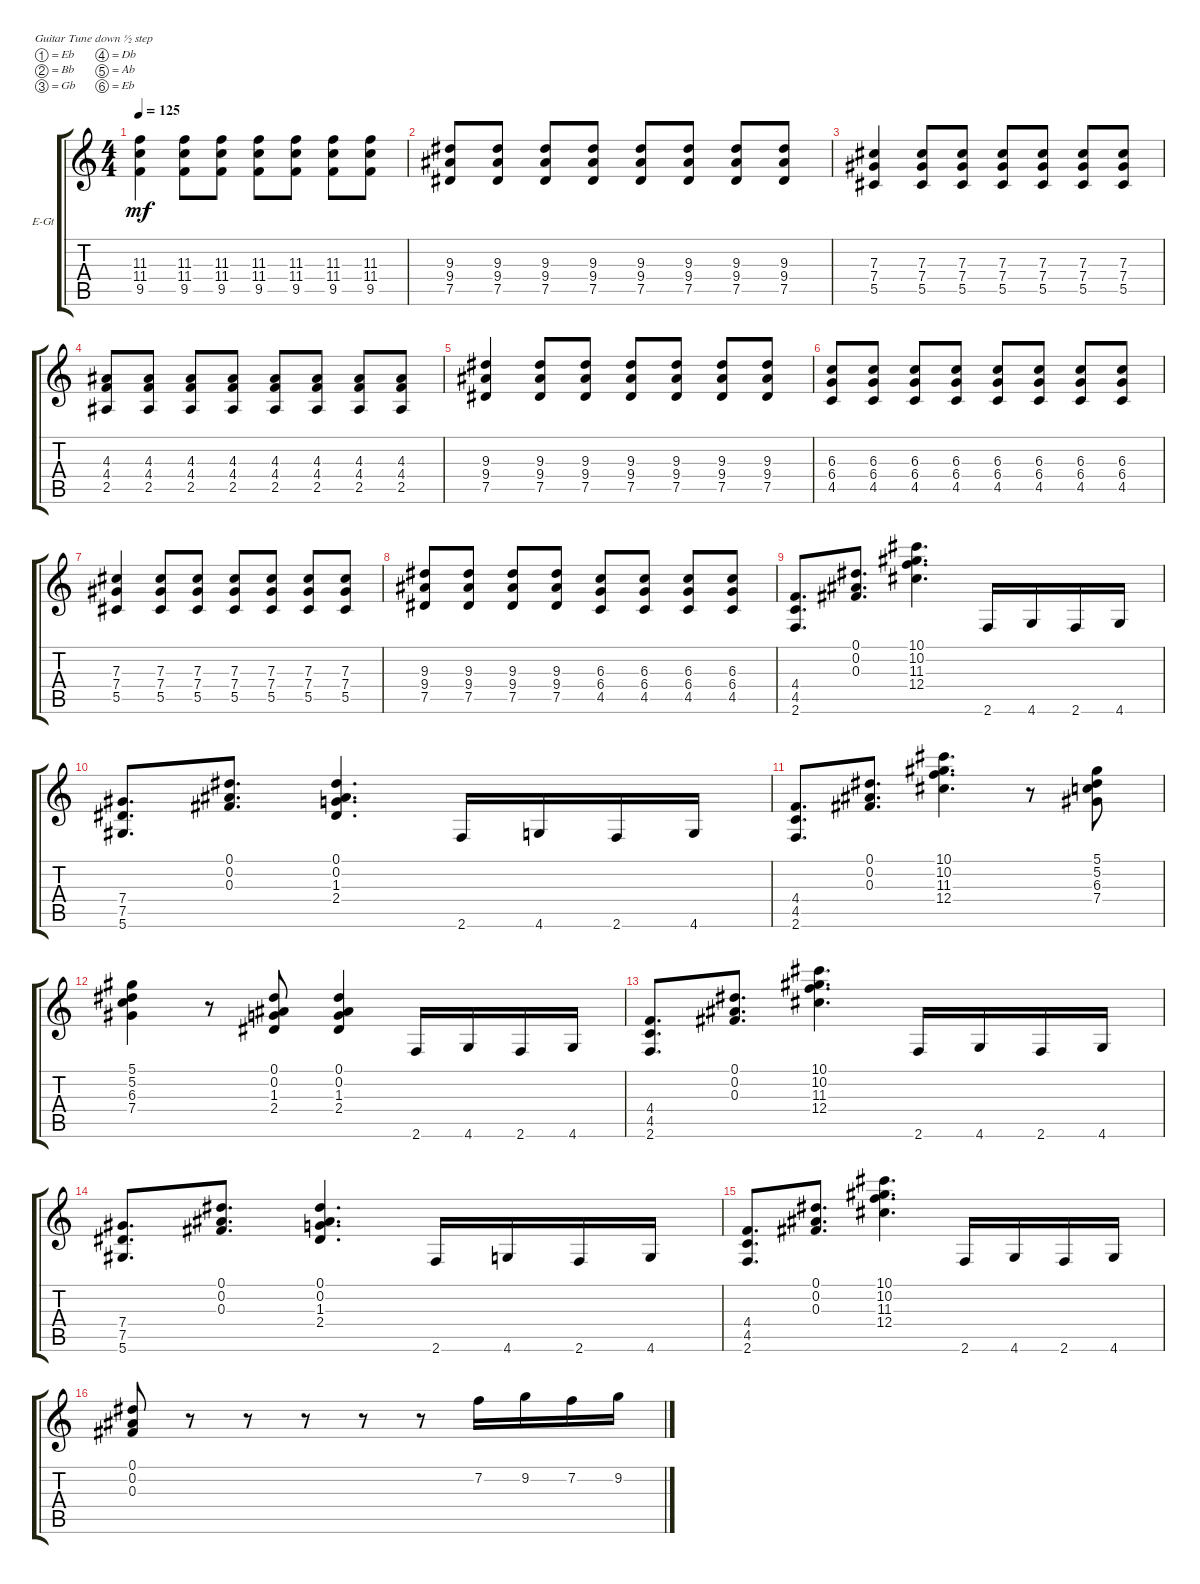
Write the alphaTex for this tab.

\defaultSystemsLayout 4
\bracketExtendMode groupsimilarinstruments
\firstSystemTrackNameOrientation horizontal
\otherSystemsTrackNameOrientation horizontal
\track ("Electric Guitar" "E-Gt") {instrument distortionguitar}
\staff {score tabs}
\tuning (Eb4 Bb3 Gb3 Db3 Ab2 Eb2)
\ts (4 4)
\tempo 125
\clef g2
\ks c
(9.5 11.4 11.3).4{dy mf} (9.5 11.4 11.3).8 (9.5 11.4 11.3).8 (9.5 11.4 11.3).8 (9.5 11.4 11.3).8 (9.5 11.4 11.3).8 (9.5 11.4 11.3).8 |
(7.5 9.4 9.3).8 (7.5 9.4 9.3).8 (7.5 9.4 9.3).8 (7.5 9.4 9.3).8 (7.5 9.4 9.3).8 (7.5 9.4 9.3).8 (7.5 9.4 9.3).8 (7.5 9.4 9.3).8 |
(5.5 7.4 7.3).4 (5.5 7.4 7.3).8 (5.5 7.4 7.3).8 (5.5 7.4 7.3).8 (5.5 7.4 7.3).8 (5.5 7.4 7.3).8 (5.5 7.4 7.3).8 |
(2.5 4.4 4.3).8 (4.3 4.4 2.5).8 (4.3 4.4 2.5).8 (4.3 4.4 2.5).8 (4.3 4.4 2.5).8 (4.3 4.4 2.5).8 (4.3 4.4 2.5).8 (4.3 4.4 2.5).8 |
(7.5 9.4 9.3).4 (7.5 9.4 9.3).8 (7.5 9.4 9.3).8 (7.5 9.4 9.3).8 (7.5 9.4 9.3).8 (7.5 9.4 9.3).8 (7.5 9.4 9.3).8 |
(4.5 6.4 6.3).8 (4.5 6.4 6.3).8 (4.5 6.4 6.3).8 (4.5 6.4 6.3).8 (4.5 6.4 6.3).8 (4.5 6.4 6.3).8 (4.5 6.4 6.3).8 (4.5 6.4 6.3).8 |
(5.5 7.4 7.3).4 (5.5 7.4 7.3).8 (5.5 7.4 7.3).8 (5.5 7.4 7.3).8 (5.5 7.4 7.3).8 (5.5 7.4 7.3).8 (5.5 7.4 7.3).8 |
(7.5 9.4 9.3).8 (7.5 9.4 9.3).8 (7.5 9.4 9.3).8 (7.5 9.4 9.3).8 (4.5 6.4 6.3).8 (4.5 6.4 6.3).8 (4.5 6.4 6.3).8 (6.3 6.4 4.5).8 |
(2.6 4.5 4.4).8{d} (0.1 0.2 0.3).8{d} (12.4 11.3 10.2 10.1).4{d} 2.6.16 4.6.16 2.6.16 4.6.16 |
(5.6 7.5 7.4).8{d} (0.3 0.2 0.1).8{d} (2.4 1.3 0.2 0.1).4{d} 2.6.16 4.6.16 2.6.16 4.6.16 |
(2.6 4.5 4.4).8{d} (0.1 0.2 0.3).8{d} (12.4 11.3 10.2 10.1).4{d} r.8 (7.4 6.3 5.2 5.1).8 |
(7.4 6.3 5.2 5.1).4 r.8 (2.4 0.1 0.2 1.3).8 (2.4 0.1 0.2 1.3).4 2.6.16 4.6.16 2.6.16 4.6.16 |
(2.6 4.5 4.4).8{d} (0.1 0.2 0.3).8{d} (12.4 11.3 10.2 10.1).4{d} 2.6.16 4.6.16 2.6.16 4.6.16 |
(5.6 7.5 7.4).8{d} (0.3 0.2 0.1).8{d} (2.4 1.3 0.2 0.1).4{d} 2.6.16 4.6.16 2.6.16 4.6.16 |
(2.6 4.5 4.4).8{d} (0.1 0.2 0.3).8{d} (12.4 11.3 10.2 10.1).4{d} 2.6.16 4.6.16 2.6.16 4.6.16 |
(0.1 0.2 0.3).8 r.8 r.8 r.8 r.8 r.8 7.2.16 9.2.16 7.2.16 9.2.16
